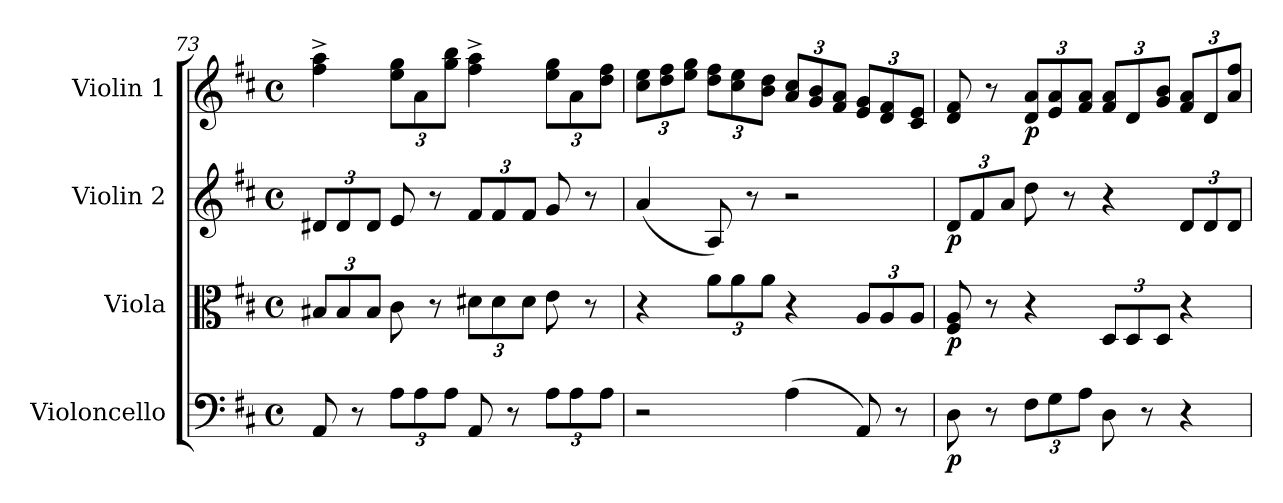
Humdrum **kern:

**kern	**dynam	**kern	**dynam	**kern	**dynam	**kern	**dynam
*part4	*part4	*part3	*part3	*part2	*part2	*part1	*part1
*staff4	*staff4	*staff3	*staff3	*staff2	*staff2	*staff1	*staff1
*I"Violoncello	*	*I"Viola	*	*I"Violin 2	*	*I"Violin 1	*
*I'Vc	*	*I'Vla	*	*I'Vln	*	*I'Vln	*
!!LO:LB:g=z
*clefF4	*	*clefC3	*	*clefG2	*	*clefG2	*
*k[f#c#]	*	*k[f#c#]	*	*k[f#c#]	*	*k[f#c#]	*
*M4/4	*	*M4/4	*	*M4/4	*	*M4/4	*
*met(c)	*	*met(c)	*	*met(c)	*	*met(c)	*
*	*	*Xbrackettup	*	*Xbrackettup	*	*	*
=73	=73	=73	=73	=73	=73	=73	=73
8AA/	.	12B#X/L	.	12d#X/L	.	4ff#\^ 4aa\^	.
.	.	12B#/	.	12d#/	.	.	.
8r	.	.	.	.	.	.	.
.	.	12B#/J	.	12d#/J	.	.	.
*	*	*	*	*	*	*Xbrackettup	*
12A\L	.	8c#\	.	8e/	.	12ee\ 12gg\L	.
12A\	.	.	.	.	.	12a\	.
.	.	8r	.	8r	.	.	.
12A\J	.	.	.	.	.	12gg\ 12bb\J	.
8AA/	.	12d#X\L	.	12f#/L	.	4ff#\^ 4aa\^	.
.	.	12d#\	.	12f#/	.	.	.
8r	.	.	.	.	.	.	.
.	.	12d#\J	.	12f#/J	.	.	.
12A\L	.	8e\	.	8g/	.	12ee\ 12gg\L	.
12A\	.	.	.	.	.	12a\	.
.	.	8r	.	8r	.	.	.
12A\J	.	.	.	.	.	12dd\ 12ff#\J	.
=74	=74	=74	=74	=74	=74	=74	=74
2r	.	4r	.	(<4a/	.	12cc#\ 12ee\L	.
.	.	.	.	.	.	12dd\ 12ff#\	.
.	.	.	.	.	.	12ee\ 12gg\J	.
.	.	12a\L	.	8A/)	.	12dd\ 12ff#\L	.
.	.	12a\	.	.	.	12cc#\ 12ee\	.
.	.	.	.	8r	.	.	.
.	.	12a\J	.	.	.	12b\ 12dd\J	.
(4A\	.	4r	.	2r	.	12a/ 12cc#/L	.
.	.	.	.	.	.	12g/ 12b/	.
.	.	.	.	.	.	12f#/ 12a/J	.
8AA/)	.	12A/L	.	.	.	12e/ 12g/L	.
.	.	12A/	.	.	.	12d/ 12f#/	.
8r	.	.	.	.	.	.	.
.	.	12A/J	.	.	.	12c#/ 12e/J	.
=75	=75	=75	=75	=75	=75	=75	=75
!	!LO:DY:b	!	!LO:DY:b	!	!LO:DY:b	!	!
8D\	p	8F#/ 8A/	p	12d/L	p	8d/ 8f#/	.
.	.	.	.	12f#/	.	.	.
8r	.	8r	.	.	.	8r	.
.	.	.	.	12a/J	.	.	.
!	!	!	!	!	!	!	!LO:DY:b
12F#\L	.	4r	.	8dd\	.	12d/ 12a/L	p
12G\	.	.	.	.	.	12e/ 12a/	.
.	.	.	.	8r	.	.	.
12A\J	.	.	.	.	.	12f#/ 12a/J	.
8D\	.	12D/L	.	4r	.	12f#/ 12a/L	.
.	.	12D/	.	.	.	12d/	.
8r	.	.	.	.	.	.	.
.	.	12D/J	.	.	.	12g/ 12b/J	.
4r	.	4r	.	12d/L	.	12f#/ 12a/L	.
.	.	.	.	12d/	.	12d/	.
.	.	.	.	12d/J	.	12a/ 12ff#/J	.
=	=	=	=	=	=	=	=
*-	*-	*-	*-	*-	*-	*-	*-
